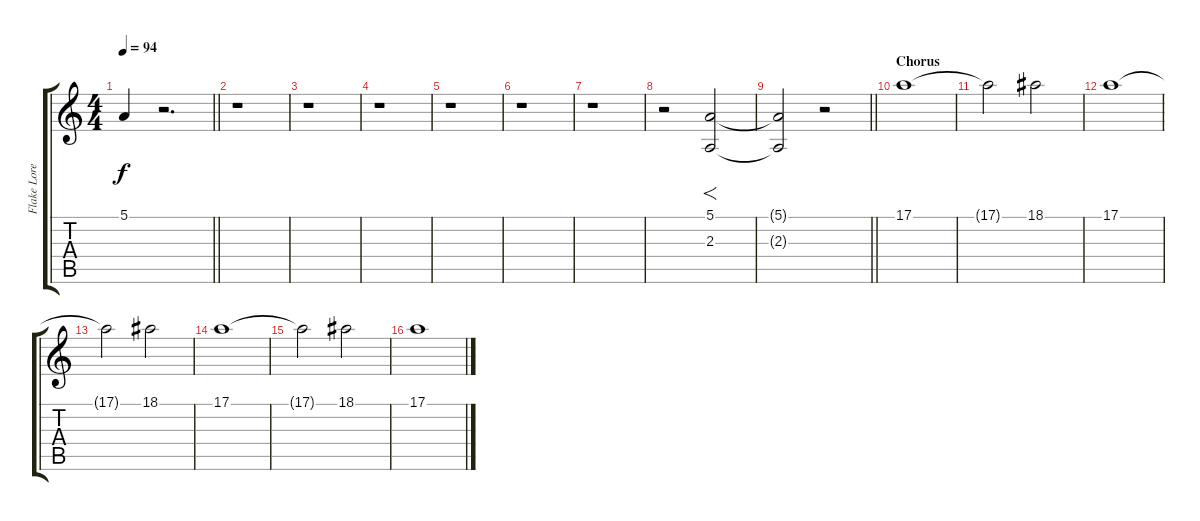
\track ("Flake Lorenz [Keyboard]" "Flake Lore") {instrument lead2sawtooth}
\staff {score tabs}
\tuning (E4 B3 G3 D3 A2 D2) {hide}
\ts (4 4)
\tempo 94
\clef g2
\barLineRight lightlight
\ks c
5.1{t}.4{dy f} r.2{d} |
\section ("" "")
r.1 |
r.1 |
r.1 |
r.1 |
r.1 |
r.1 |
r.2 (5.1 2.3).2{f} |
\barLineRight lightlight
(5.1{t} 2.3{t}).2 r.2 |
\section ("" "Chorus")
17.1.1 |
17.1{t}.2 18.1.2 |
17.1.1 |
17.1{t}.2 18.1.2 |
17.1.1 |
17.1{t}.2 18.1.2 |
17.1.1
